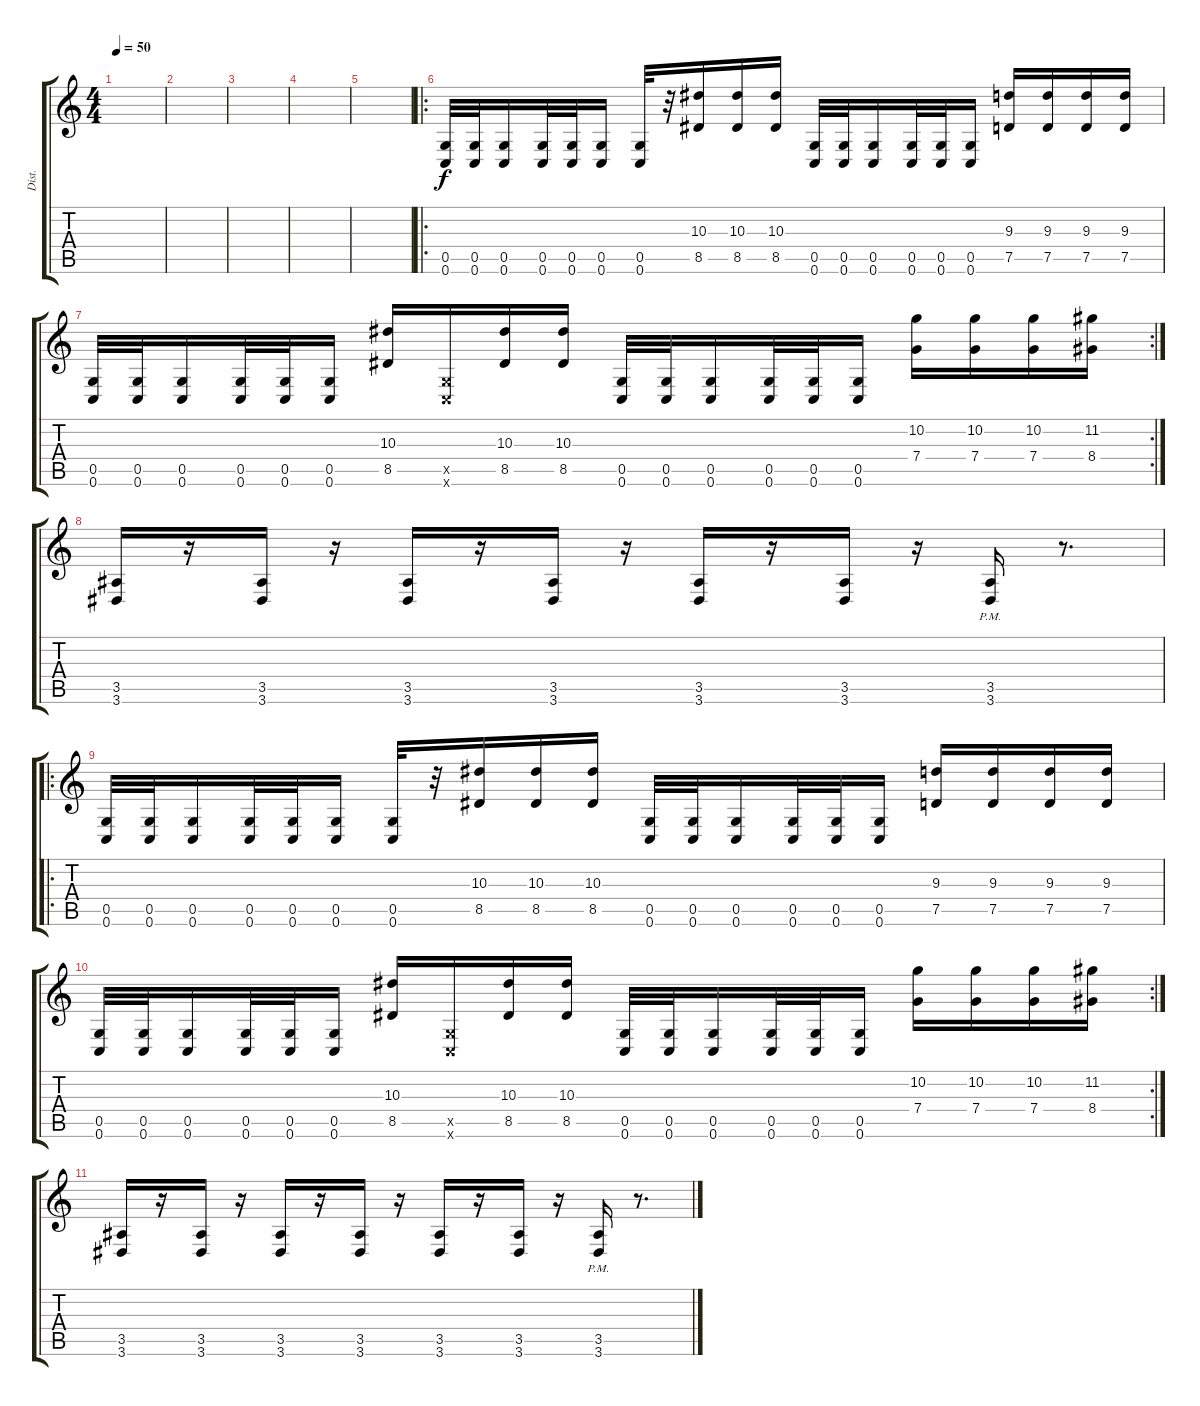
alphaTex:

\track ("Dist." "Dist.") {instrument distortionguitar}
\staff {score tabs}
\tuning (D4 A3 F3 C3 G2 C2) {hide}
\ts (4 4)
\tempo 50
\clef g2
\ks c
|
|
|
|
|
\ro
(0.5 0.6).32 (0.5 0.6).32 (0.5 0.6).16 (0.5 0.6).32 (0.5 0.6).32 (0.5 0.6).16 (0.5 0.6).32 r.32 (10.3 8.5).16 (10.3 8.5).16 (10.3 8.5).16 (0.5 0.6).32 (0.5 0.6).32 (0.5 0.6).16 (0.5 0.6).32 (0.5 0.6).32 (0.5 0.6).16 (9.3 7.5).16 (9.3 7.5).16 (9.3 7.5).16 (9.3 7.5).16 |
\rc 2
(0.5 0.6).32 (0.5 0.6).32 (0.5 0.6).16 (0.5 0.6).32 (0.5 0.6).32 (0.5 0.6).16 (10.3 8.5).16 (0.5{x} 0.6{x}).16 (10.3 8.5).16 (10.3 8.5).16 (0.5 0.6).32 (0.5 0.6).32 (0.5 0.6).16 (0.5 0.6).32 (0.5 0.6).32 (0.5 0.6).16 (10.2 7.4).16 (10.2 7.4).16 (10.2 7.4).16 (11.2 8.4).16 |
(3.5 3.6).16 r.16 (3.5 3.6).16 r.16 (3.5 3.6).16 r.16 (3.5 3.6).16 r.16 (3.5 3.6).16 r.16 (3.5 3.6).16 r.16 (3.5{pm} 3.6{pm}).16 r.8{d} |
\ro
(0.5 0.6).32 (0.5 0.6).32 (0.5 0.6).16 (0.5 0.6).32 (0.5 0.6).32 (0.5 0.6).16 (0.5 0.6).32 r.32 (10.3 8.5).16 (10.3 8.5).16 (10.3 8.5).16 (0.5 0.6).32 (0.5 0.6).32 (0.5 0.6).16 (0.5 0.6).32 (0.5 0.6).32 (0.5 0.6).16 (9.3 7.5).16 (9.3 7.5).16 (9.3 7.5).16 (9.3 7.5).16 |
\rc 2
(0.5 0.6).32 (0.5 0.6).32 (0.5 0.6).16 (0.5 0.6).32 (0.5 0.6).32 (0.5 0.6).16 (10.3 8.5).16 (0.5{x} 0.6{x}).16 (10.3 8.5).16 (10.3 8.5).16 (0.5 0.6).32 (0.5 0.6).32 (0.5 0.6).16 (0.5 0.6).32 (0.5 0.6).32 (0.5 0.6).16 (10.2 7.4).16 (10.2 7.4).16 (10.2 7.4).16 (11.2 8.4).16 |
(3.5 3.6).16 r.16 (3.5 3.6).16 r.16 (3.5 3.6).16 r.16 (3.5 3.6).16 r.16 (3.5 3.6).16 r.16 (3.5 3.6).16 r.16 (3.5{pm} 3.6{pm}).16 r.8{d}
